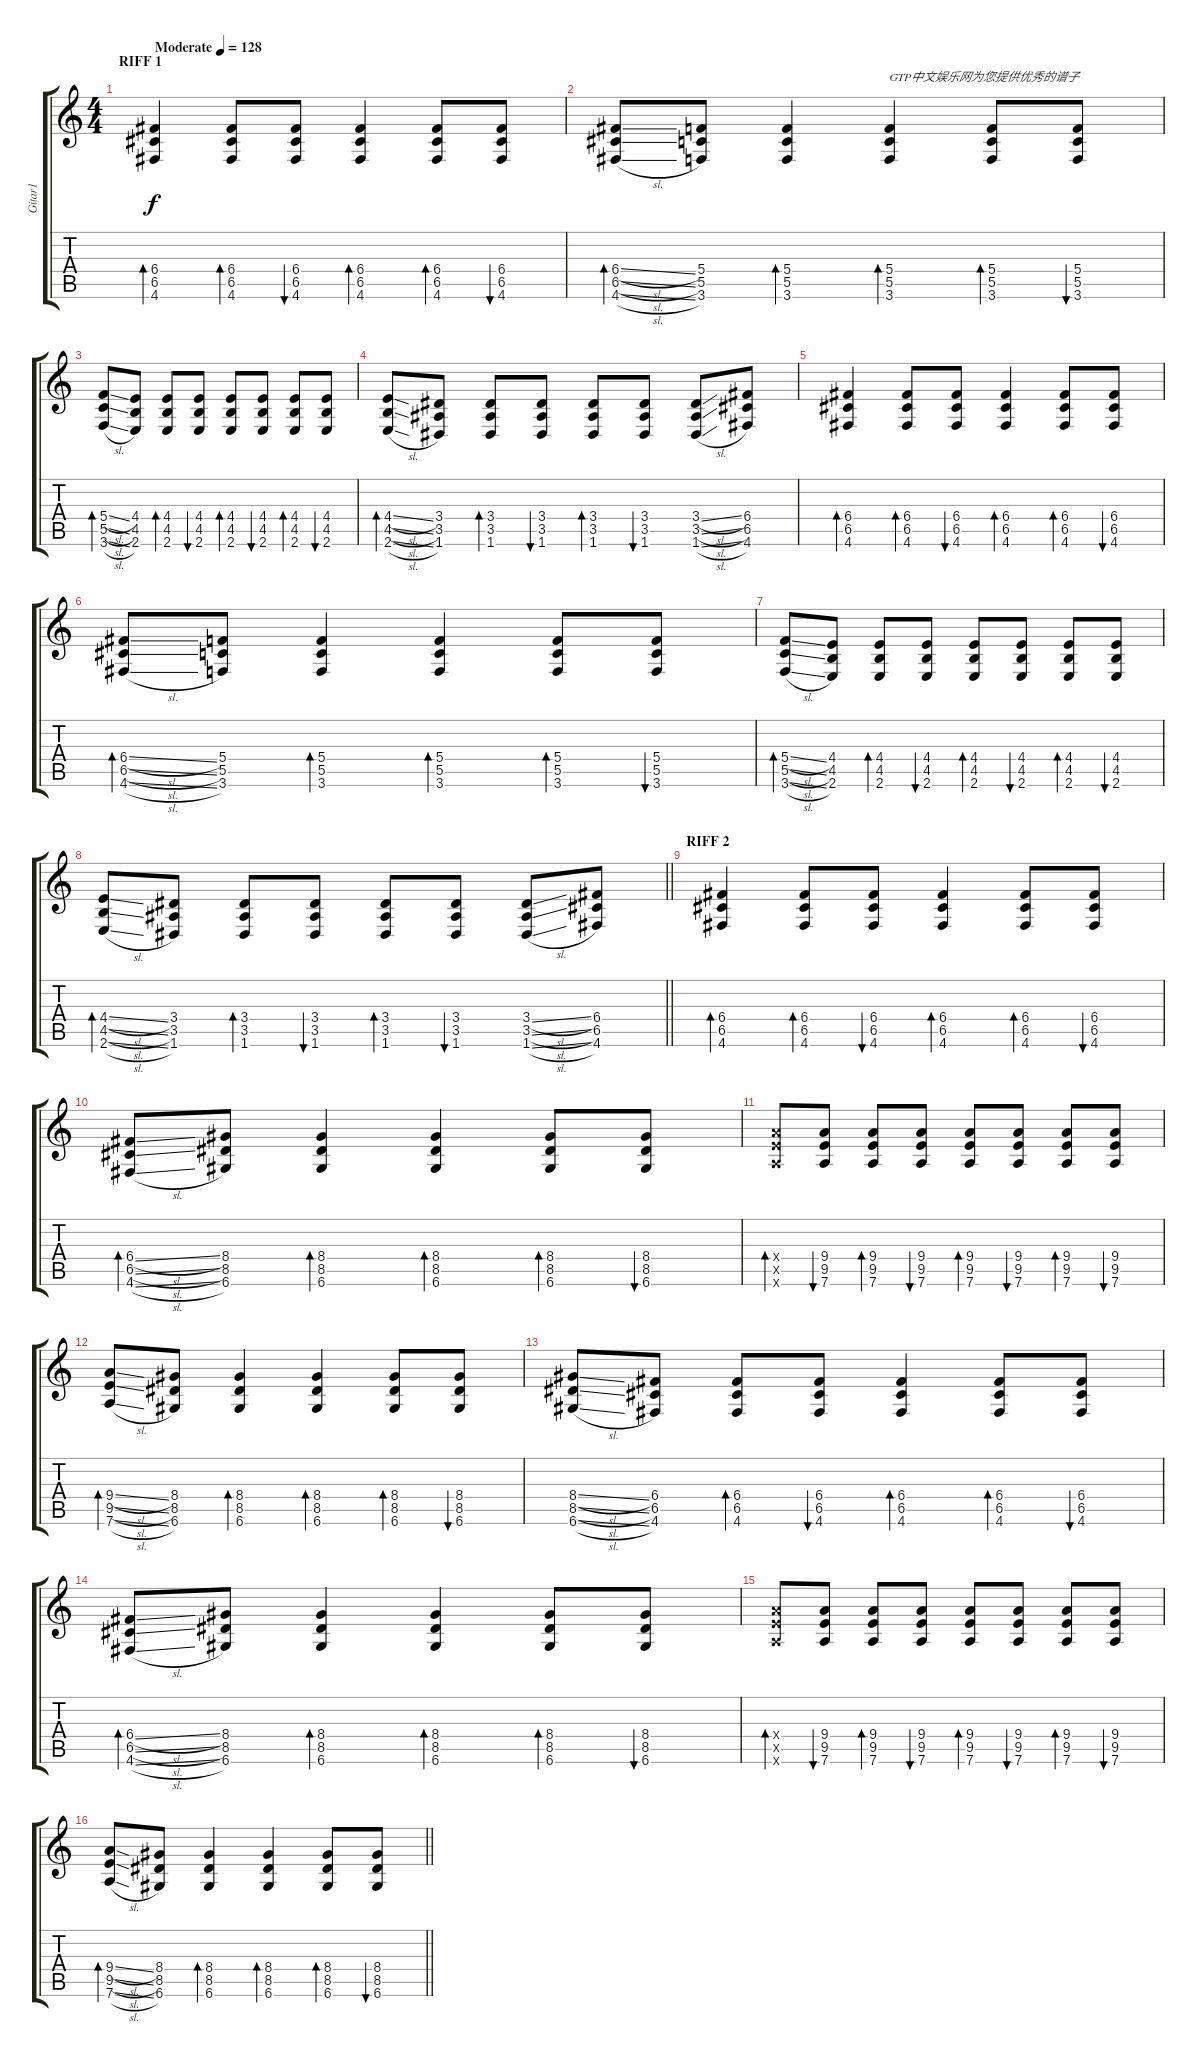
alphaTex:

\track ("Gitar1" "Gitar1") {instrument acousticguitarsteel}
\staff {score tabs}
\tuning (D4 A3 F3 C3 G2 D2) {hide}
\ts (4 4)
\section ("" "RIFF 1")
\tempo (128 "Moderate")
\clef g2
\ks c
(6.4 6.5 4.6).4{bd 30 dy f instrument acousticguitarsteel} (6.4 6.5 4.6).8{bd 30} (6.4 6.5 4.6).8{bu 30} (6.4 6.5 4.6).4{bd 30} (6.4 6.5 4.6).8{bd 30} (6.4 6.5 4.6).8{bu 30} |
(6.4{sl} 6.5{sl} 4.6{sl}).8{bd 30} (5.4 5.5 3.6).8 (5.4 5.5 3.6).4{bd 30} (5.4 5.5 3.6).4{bd 30 txt "GTP中文娱乐网为您提供优秀的谱子"} (5.4 5.5 3.6).8{bd 30} (5.4 5.5 3.6).8{bu 30} |
(5.4{sl} 5.5{sl} 3.6{sl}).8{bd 30} (4.4 4.5 2.6).8 (4.4 4.5 2.6).8{bd 30} (4.4 4.5 2.6).8{bu 30} (4.4 4.5 2.6).8{bd 30} (4.4 4.5 2.6).8{bu 30} (4.4 4.5 2.6).8{bd 30} (4.4 4.5 2.6).8{bu 30} |
(4.4{sl} 4.5{sl} 2.6{sl}).8{bd 30} (3.4 3.5 1.6).8 (3.4 3.5 1.6).8{bd 30} (3.4 3.5 1.6).8{bu 30} (3.4 3.5 1.6).8{bd 30} (3.4 3.5 1.6).8{bu 30} (3.4{sl} 3.5{sl} 1.6{sl}).8 (6.4 6.5 4.6).8 |
(6.4 6.5 4.6).4{bd 30} (6.4 6.5 4.6).8{bd 30} (6.4 6.5 4.6).8{bu 30} (6.4 6.5 4.6).4{bd 30} (6.4 6.5 4.6).8{bd 30} (6.4 6.5 4.6).8{bu 30} |
(6.4{sl} 6.5{sl} 4.6{sl}).8{bd 30} (5.4 5.5 3.6).8 (5.4 5.5 3.6).4{bd 30} (5.4 5.5 3.6).4{bd 30} (5.4 5.5 3.6).8{bd 30} (5.4 5.5 3.6).8{bu 30} |
(5.4{sl} 5.5{sl} 3.6{sl}).8{bd 30} (4.4 4.5 2.6).8 (4.4 4.5 2.6).8{bd 30} (4.4 4.5 2.6).8{bu 30} (4.4 4.5 2.6).8{bd 30} (4.4 4.5 2.6).8{bu 30} (4.4 4.5 2.6).8{bd 30} (4.4 4.5 2.6).8{bu 30} |
\barLineRight lightlight
(4.4{sl} 4.5{sl} 2.6{sl}).8{bd 30} (3.4 3.5 1.6).8 (3.4 3.5 1.6).8{bd 30} (3.4 3.5 1.6).8{bu 30} (3.4 3.5 1.6).8{bd 30} (3.4 3.5 1.6).8{bu 30} (3.4{sl} 3.5{sl} 1.6{sl}).8 (6.4 6.5 4.6).8 |
\section ("" "RIFF 2")
(6.4 6.5 4.6).4{bd 30} (6.4 6.5 4.6).8{bd 30} (6.4 6.5 4.6).8{bu 30} (6.4 6.5 4.6).4{bd 30} (6.4 6.5 4.6).8{bd 30} (6.4 6.5 4.6).8{bu 30} |
(6.4{sl} 6.5{sl} 4.6{sl}).8{bd 60} (8.4 8.5 6.6).8 (8.4 8.5 6.6).4{bd 60} (8.4 8.5 6.6).4{bd 60} (8.4 8.5 6.6).8{bd 60} (8.4 8.5 6.6).8{bu 60} |
(9.4{x} 9.5{x} 7.6{x}).8{bd 60} (9.4 9.5 7.6).8{bu 60} (9.4 9.5 7.6).8{bd 60} (9.4 9.5 7.6).8{bu 60} (9.4 9.5 7.6).8{bd 60} (9.4 9.5 7.6).8{bu 60} (9.4 9.5 7.6).8{bd 60} (9.4 9.5 7.6).8{bu 60} |
(9.4{sl} 9.5{sl} 7.6{sl}).8{bd 60} (8.4 8.5 6.6).8 (8.4 8.5 6.6).4{bd 60} (8.4 8.5 6.6).4{bd 60} (8.4 8.5 6.6).8{bd 60} (8.4 8.5 6.6).8{bu 60} |
(8.4{sl} 8.5{sl} 6.6{sl}).8 (6.4 6.5 4.6).8 (6.4 6.5 4.6).8{bd 30} (6.4 6.5 4.6).8{bu 30} (6.4 6.5 4.6).4{bd 30} (6.4 6.5 4.6).8{bd 30} (6.4 6.5 4.6).8{bu 30} |
(6.4{sl} 6.5{sl} 4.6{sl}).8{bd 60} (8.4 8.5 6.6).8 (8.4 8.5 6.6).4{bd 60} (8.4 8.5 6.6).4{bd 60} (8.4 8.5 6.6).8{bd 60} (8.4 8.5 6.6).8{bu 60} |
(9.4{x} 9.5{x} 7.6{x}).8{bd 60} (9.4 9.5 7.6).8{bu 60} (9.4 9.5 7.6).8{bd 60} (9.4 9.5 7.6).8{bu 60} (9.4 9.5 7.6).8{bd 60} (9.4 9.5 7.6).8{bu 60} (9.4 9.5 7.6).8{bd 60} (9.4 9.5 7.6).8{bu 60} |
\barLineRight lightlight
(9.4{sl} 9.5{sl} 7.6{sl}).8{bd 60} (8.4 8.5 6.6).8 (8.4 8.5 6.6).4{bd 60} (8.4 8.5 6.6).4{bd 60} (8.4 8.5 6.6).8{bd 60} (8.4 8.5 6.6).8{bu 60}
